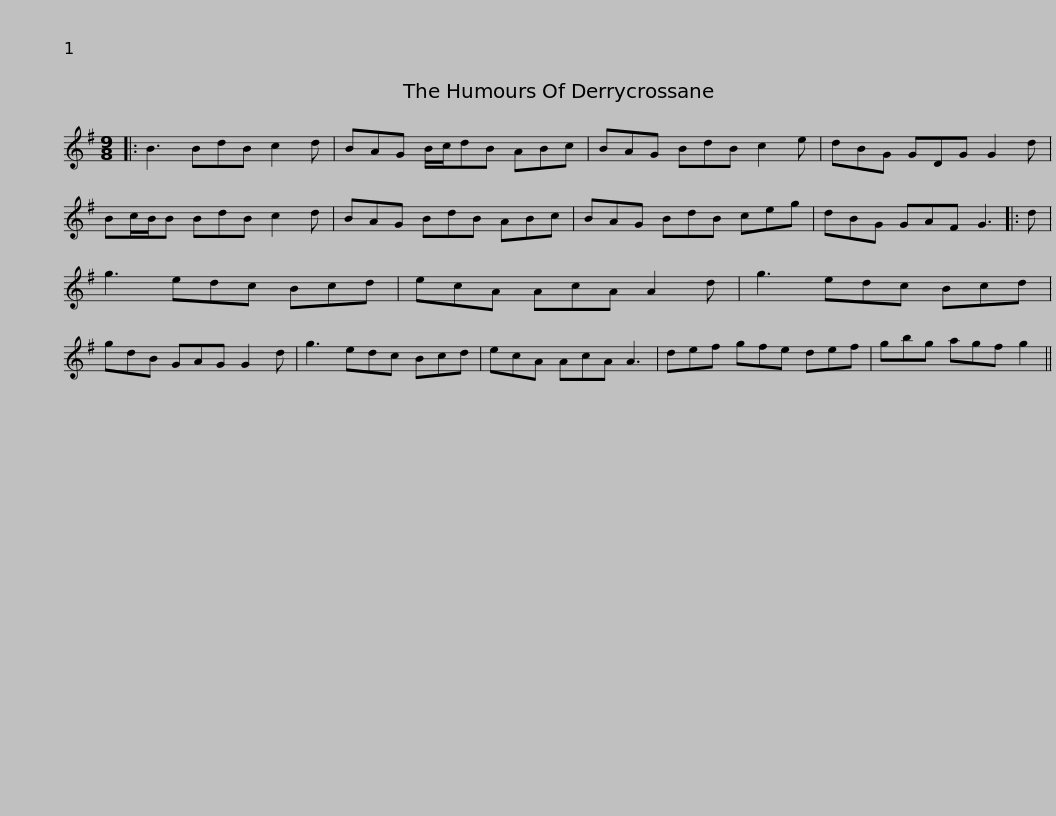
X:1
L:1/8
M:9/8
I:linebreak $
K:G
V:1 treble
V:1
|: B3 BdB c2 d | BAG B/c/dB ABc | BAG BdB c2 e | dBG GDG G2 d | Bc/B/B BdB c2 d |$ %5
 BAG BdB ABc | BAG BdB ceg | dBG GAF G3 |: d | g3 edc Bcd | %10
 ecA AcA A2 d |$ g3 edc Bcd | gdB GAG G2 d | g3 edc Bcd | ecA AcA A3 | %15
 def gfe def |$ gbg agf g2 || %17
